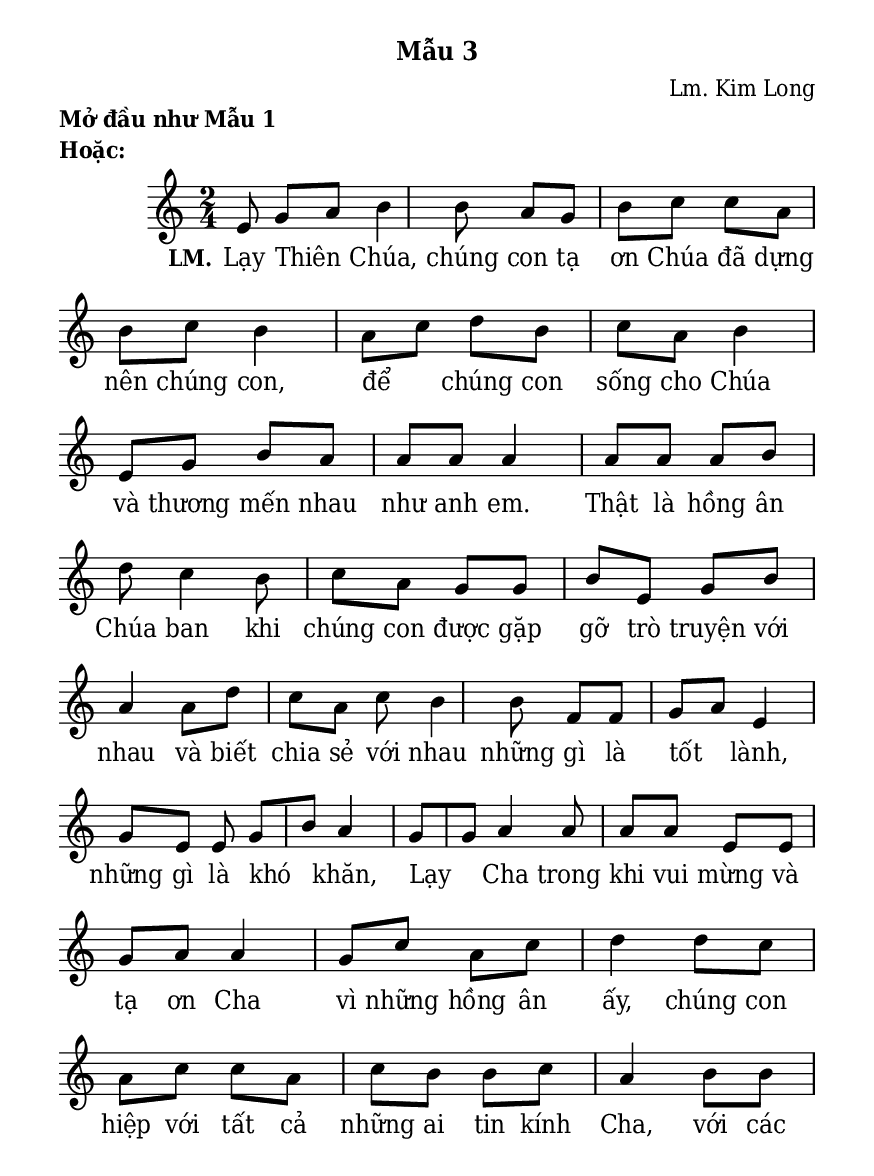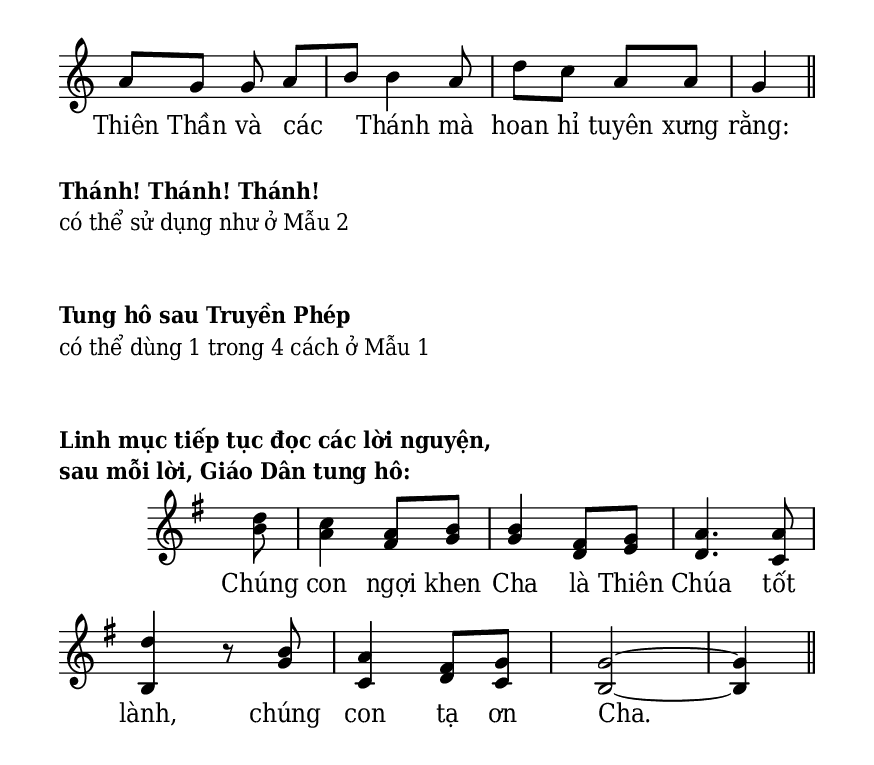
% Cài đặt chung
\version "2.22.1"
\include "english.ly"

\header {
  %title = "Kinh Nguyện Thánh Thể"
  %subtitle = \markup { \huge \bold "Thánh Lễ Dành Cho Trẻ Em" }
  subsubtitle = \markup { \large \bold "Mẫu 3" }
  composer = "Lm. Kim Long"
  %arranger = " "
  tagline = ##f
}

% Nhạc
nhacMauMot = \relative c' {
  \key c \major
  \time 2/4
  e8 g \hide ([a]) b4 b8 a g b c c a b c b4
  a8 \hide ([c]) d b c a b4 e,8 g b a a a a4 \bar "|" a8 a a
  b d c4 b8 c a g g b e, g b a4 a8 d c a c
  b4 b8 f f g \hide ([a]) e4 g8 e e g \hide ([b]) a4 \bar "|" g8 \hide ([g]) a4 a8 a a
  e e g a a4 g8 c a c d4 d8 c a c c a c
  b b c a4 b8 b a g g a \hide ([b]) b4 a8 d c a a g4 \bar "||"
}

nhacMauHai = \relative c'' {
  \key g \major
  \time 2/4
  \partial 8
  <<
    {
      d8 |
      c4 a8 b |
      b4 fs8 g |
      a4. a8 |
      d4 r8 b |
      a4 fs8 g |
      g2 ~ |
      g4 \bar "||"
    }
    {
      b8 |
      a4 fs8 g |
      g4 d8 e |
      d4. c8 |
      b4 r8 g' |
      c,4 d8 c |
      b2 ~ |
      b4
    }
  >>
}

% Lời
loiMauMot = \lyricmode {
  \set stanza = "LM."
  Lạy Thiên Chúa, chúng con tạ ơn Chúa đã dựng nên chúng con,
  để chúng con sống cho Chúa và thương mến nhau như anh em.
  Thật là hồng ân Chúa ban khi chúng con được gặp gỡ
  trò truyện với nhau và biết chia sẻ với nhau
  những gì là tốt lành, những gì là khó khăn,
  Lạy Cha trong khi vui mừng và tạ ơn Cha vì những hồng ân ấy,
  chúng con hiệp với tất cả những ai tin kính Cha,
  với các Thiên Thần và các Thánh
  mà hoan hỉ tuyên xưng rằng:
}

loiMauHai = \lyricmode {
  Chúng con ngợi khen Cha là Thiên Chúa tốt lành,
  chúng con tạ ơn Cha.
}

% Dàn trang
\paper {
  #(set-paper-size "a5")
  top-margin = 10\mm
  bottom-margin = 10\mm
  left-margin = 10\mm
  right-margin = 10\mm
  indent = #0
  #(define fonts
	 (make-pango-font-tree "Deja Vu Serif Condensed"
	 		       "Deja Vu Serif Condensed"
			       "Deja Vu Serif Condensed"
			       (/ 20 20)))
  print-page-number = ##f
}

\markup {
  \column {
    \line { \bold "Mở đầu như Mẫu 1" }
    \line { \bold "Hoặc:" }
  }
}

\score {
  <<
    \new Staff <<
        \clef treble
        \new Voice = beSop {
          \nhacMauMot
        }
      \new Lyrics \lyricsto beSop \loiMauMot
    >>
  >>
  \layout {
    indent = 15
    %\override Staff.TimeSignature.transparent = ##t
    \override Lyrics.LyricSpace.minimum-distance = #0.8
    \override Score.BarNumber.break-visibility = ##(#f #f #f)
    \override Score.SpacingSpanner.uniform-stretching = ##t
    \set Score.defaultBarType = ""
    \set Score.barAlways = ##t
    ragged-last = ##f
  }
}

\markup {
  \column {
    \line { \bold "Thánh! Thánh! Thánh!" }
    \line { "có thể sử dụng như ở Mẫu 2" }
    \vspace #2
    \line { \bold "Tung hô sau Truyền Phép" }
    \line { "có thể dùng 1 trong 4 cách ở Mẫu 1" }
    \vspace #2
    \line { \bold "Linh mục tiếp tục đọc các lời nguyện," }
    \line { \bold "sau mỗi lời, Giáo Dân tung hô:" }
  }
}

\score {
  <<
    \new Staff <<
        \clef treble
        \new Voice = beSop {
          \nhacMauHai
        }
      \new Lyrics \lyricsto beSop \loiMauHai
    >>
  >>
  \layout {
    indent = 15
    \override Staff.TimeSignature.transparent = ##t
    \override Lyrics.LyricSpace.minimum-distance = #0.7
    \override Score.BarNumber.break-visibility = ##(#f #f #f)
    \override Score.SpacingSpanner.uniform-stretching = ##t
    \override LyricHyphen.minimum-distance = #1.5
    ragged-last = ##f
  }
}
